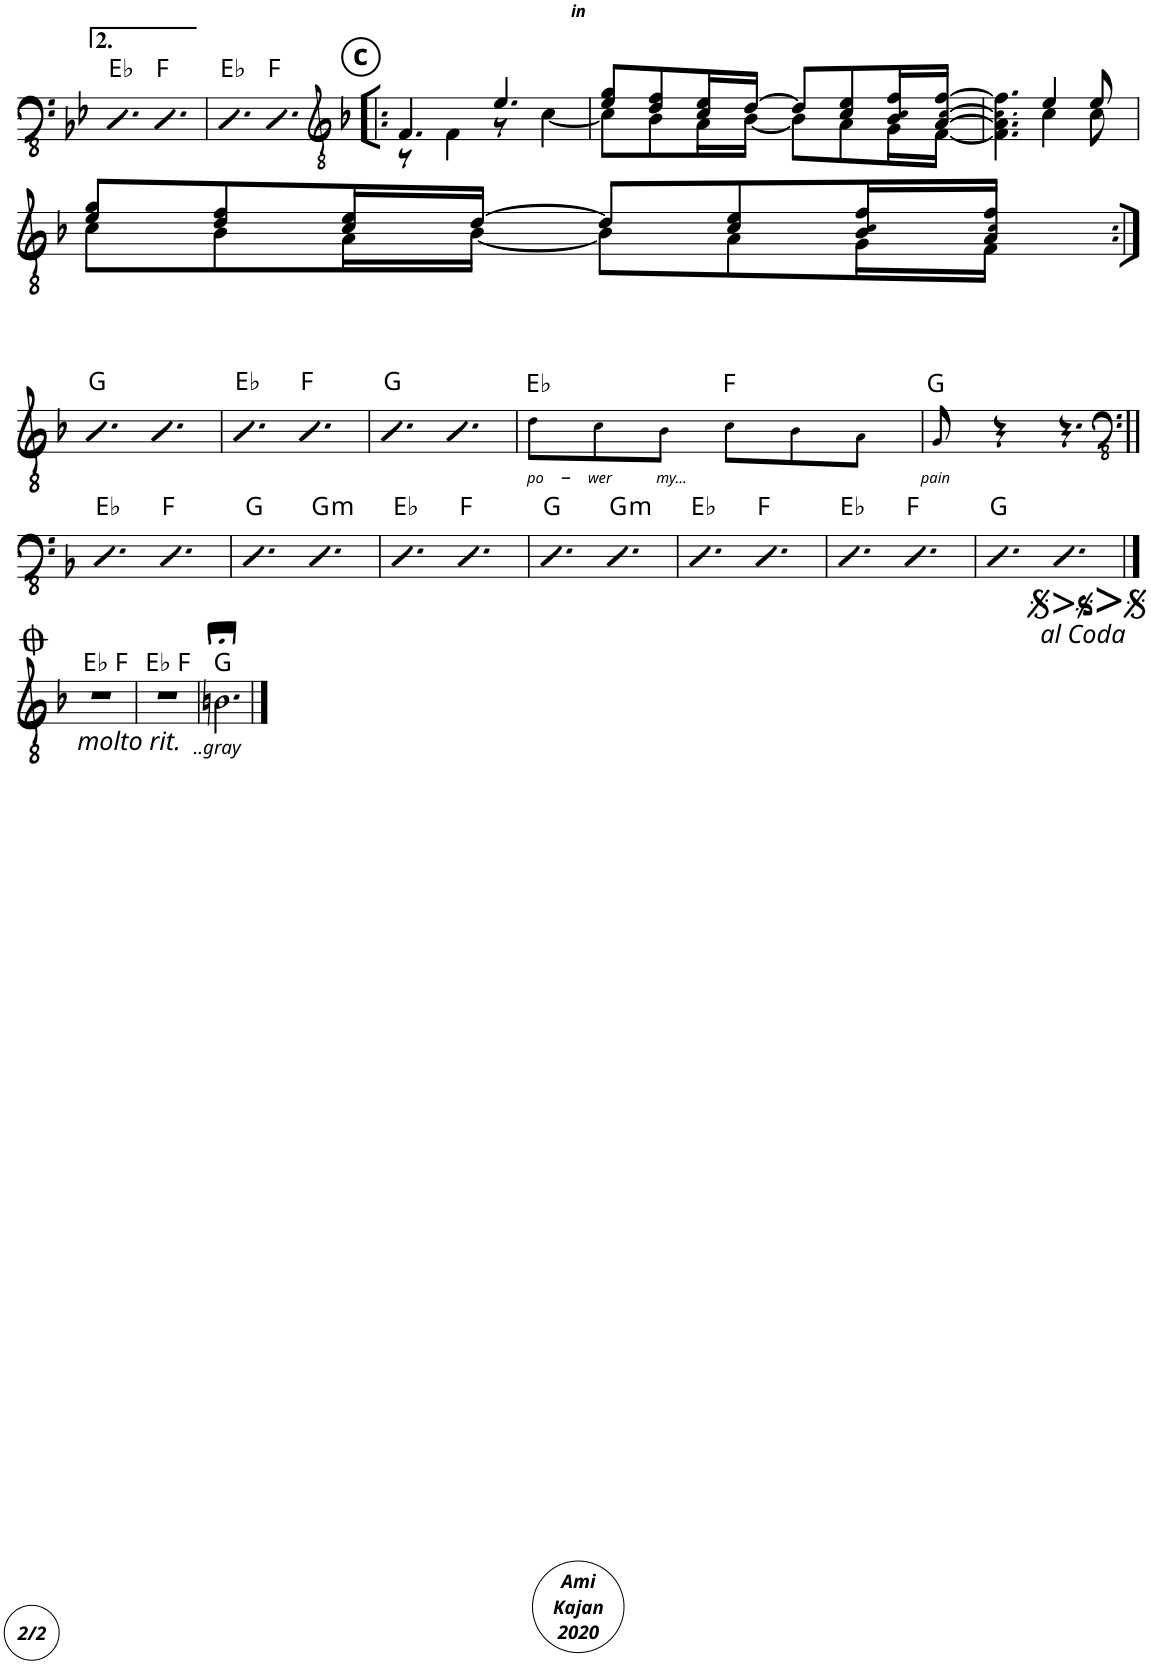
**kern	**text	**harte
*part1	*part1	*part1
*staff1	*staff1	*
*I"Piano	*	*
*I'Pno.	*	*
!!LO:PB:g=z
*clefFv4	*	*
*k[b-e-]	*	*
*M6/8	*	*
=39	=39	=39
4.DD	.	Eb:maj
4.DD	.	F:maj
=40	=40	=40
4.DD	.	Eb:maj
4.DD	.	F:maj
!!LO:REH:place=s1:a:B:cj:enc=circle:fs=14:t=c
=41!|:	=41!|:	=41!|:
*clefGv2	*	*
*k[b-]	*	*
*^	*	*
4.F/	8r	.	.
.	4F\	.	.
4.e/	8r	.	.
.	[4c\	.	.
=42	=42	=42	=42
8e/ 8g/L	8c\L]	.	.
8d/ 8f/	8B-\	.	.
16c/ 16e/L	16A\L	.	.
[16d/JJ	[16B-\JJ	.	.
8d/L]	8B-\L]	.	.
8c/ 8e/	8A\	.	.
16B-/ 16c!/ 16f/L	16G\L	.	.
[16A/ [16c!/ [16f/JJ	[16F\JJ	.	.
=43	=43	=43	=43
4.F\] 4.A\] 4.c!\] 4.f\]	4.ryy	.	.
4e/	4c\	.	.
8e/	8c\	.	.
!!LO:LB:g=z	!!
=44	=44	=44	=44
8e/ 8g/L	8c\L	.	.
8d/ 8f/	8B-\	.	.
16c/ 16e/L	16A\L	.	.
[16d/JJ	[16B-\JJ	.	.
8d/L]	8B-\L]	.	.
8c/ 8e/	8A\	.	.
16B-/ 16c!/ 16f/L	16G\L	.	.
16A/ 16c!/ 16f/JJ	16F\JJ	.	.
*v	*v	*	*
!!LO:LB:g=z
=45:|!	=45:|!	=45:|!
4.DD	.	G:maj
4.DD	.	.
=46	=46	=46
4.DD	.	Eb:maj
4.DD	.	F:maj
=47	=47	=47
4.DD	.	G:maj
4.DD	.	.
=48	=48	=48
!	!LO:LY:b	!
8d!\L	po-	Eb:maj
!	!LO:LY:b	!
8c!\	-wer	.
!	!LO:LY:b	!
8B-!\J	my...	.
8c!\L	.	F:maj
8B-!\	.	.
8A!\J	.	.
=49	=49	=49
!	!LO:LY:b	!
8G!/	pain	G:maj
4r	.	.
4.r	.	.
!!LO:LB:g=z
=50||	=50||	=50||
*clefFv4	*	*
4.DD	.	Eb:maj
4.DD	.	F:maj
=51	=51	=51
4.DD	.	G:maj
!	!	!LO:H:kt=m
4.DD	.	G:min
=52	=52	=52
4.DD	.	Eb:maj
4.DD	.	F:maj
=53	=53	=53
4.DD	.	G:maj
!	!	!LO:H:kt=m
4.DD	.	G:min
=54	=54	=54
4.DD	.	Eb:maj
4.DD	.	F:maj
=55	=55	=55
4.DD	.	Eb:maj
4.DD	.	F:maj
=56	=56	=56
4.DD	.	G:maj
4.DD	.	.
!LO:TX:b:t=<font size="21"/><font face="ScoreText"/><font face="Vulf Mono"/>&gt;<font size="25"/><font face="ScoreText"/><font face="Vulf Mono"/>&gt;<font size="21"/><font face="ScoreText"/>	!	!
!!LO:LB:g=z
==57	==57	==57
*clefGv2	*	*
!LO:TX:b:i:t=molto rit.	!	!
*^	*	*
2.r	4.ryy	.	Eb:maj
.	4.ryy	.	F:maj
=58	=58	=58	=58
2.r	4.ryy	.	Eb:maj
.	4.ryy	.	F:maj
=59	=59	=59	=59
!	!	!LO:LY:b	!
*v	*v	*	*
2.Bn;<\	..gray	G:maj
==	==	==
*-	*-	*-
